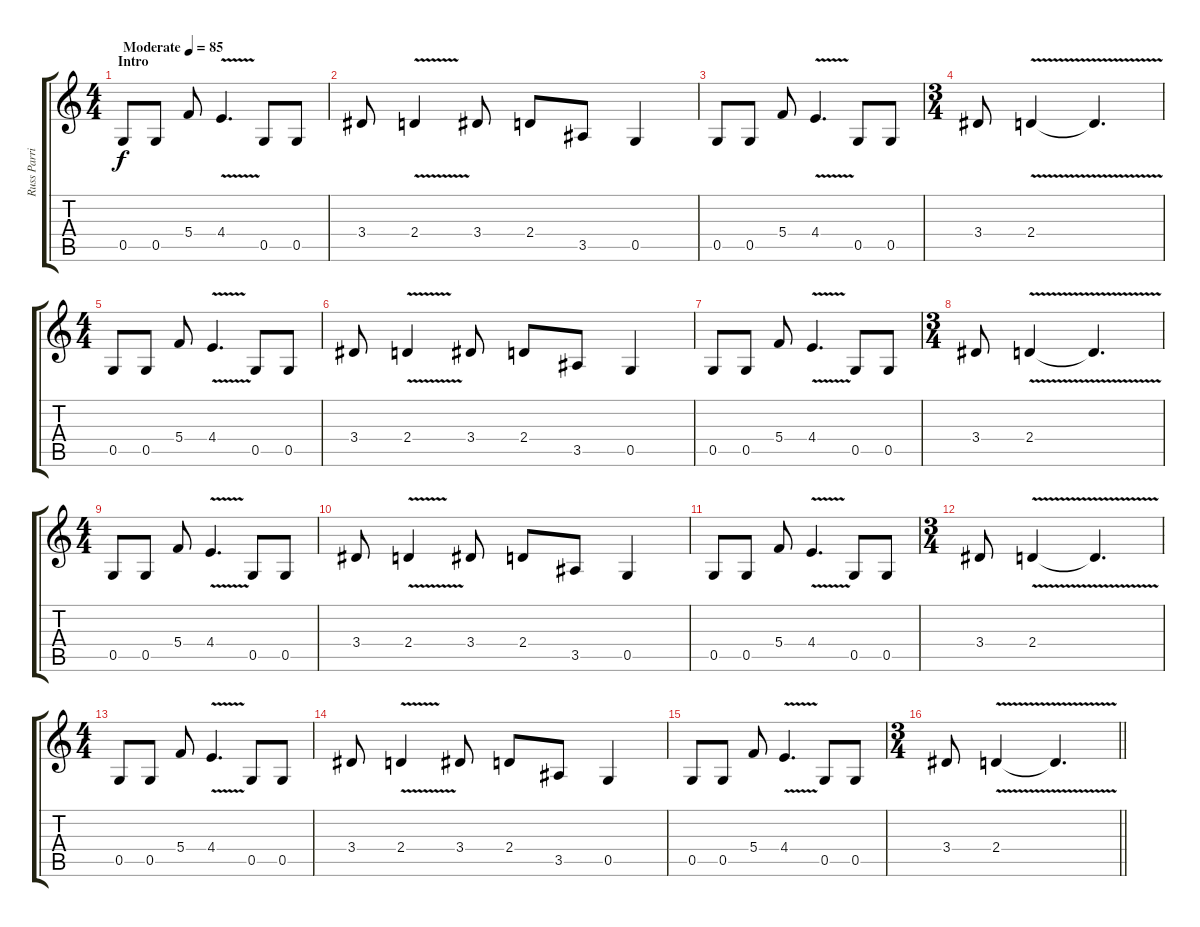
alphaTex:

\track ("Russ Parrish" "Russ Parri") {instrument distortionguitar}
\staff {score tabs}
\tuning (D4 A3 F3 C3 G2 D2) {hide}
\ts (4 4)
\section ("" "Intro")
\tempo (85 "Moderate")
\clef g2
\ks c
0.5.8{dy f instrument distortionguitar} 0.5.8 5.4.8 4.4{v}.4{d} 0.5.8 0.5.8 |
3.4.8 2.4{v}.4 3.4.8 2.4.8 3.5.8 0.5.4 |
0.5.8 0.5.8 5.4.8 4.4{v}.4{d} 0.5.8 0.5.8 |
\ts (3 4)
3.4.8 2.4{v}.4 2.4{t}.4{d} |
\ts (4 4)
0.5.8 0.5.8 5.4.8 4.4{v}.4{d} 0.5.8 0.5.8 |
3.4.8 2.4{v}.4 3.4.8 2.4.8 3.5.8 0.5.4 |
0.5.8 0.5.8 5.4.8 4.4{v}.4{d} 0.5.8 0.5.8 |
\ts (3 4)
3.4.8 2.4{v}.4 2.4{t}.4{d} |
\ts (4 4)
0.5.8 0.5.8 5.4.8 4.4{v}.4{d} 0.5.8 0.5.8 |
3.4.8 2.4{v}.4 3.4.8 2.4.8 3.5.8 0.5.4 |
0.5.8 0.5.8 5.4.8 4.4{v}.4{d} 0.5.8 0.5.8 |
\ts (3 4)
3.4.8 2.4{v}.4 2.4{t}.4{d} |
\ts (4 4)
0.5.8 0.5.8 5.4.8 4.4{v}.4{d} 0.5.8 0.5.8 |
3.4.8 2.4{v}.4 3.4.8 2.4.8 3.5.8 0.5.4 |
0.5.8 0.5.8 5.4.8 4.4{v}.4{d} 0.5.8 0.5.8 |
\ts (3 4)
\barLineRight lightlight
3.4.8 2.4{v}.4 2.4{t}.4{d}
